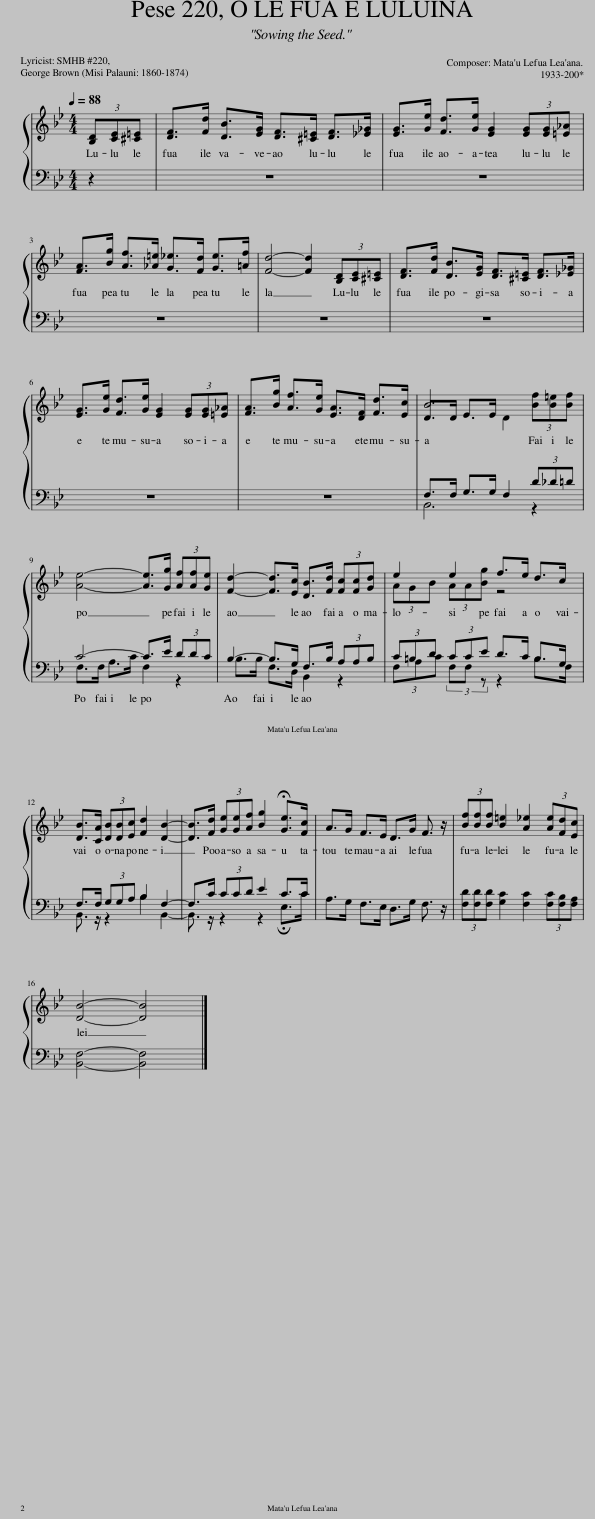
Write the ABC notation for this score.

X:1
%%score { ( 1 3 ) | ( 2 4 ) }
L:1/8
Q:1/4=88
M:4/4
I:linebreak $
K:Bb
V:1 treble
V:3 treble
V:2 bass
V:4 bass
V:1
 (3[B,D][CE][^C=E] | [DF]>[Fd] [DB]>[EG] [DF]>[^C=E] [DF]>[_E_G] | [EG]>[Ge] [Fd]>[Ge] [EG]2 (3[EG][EG][=E_A] |$ [FA]>[Bg] [Af]>[_A=e] [G_e]>[Fd] [Ge]>[=Af] | [Fd]4- [Fd]2 (3[B,D][CE][^C=E] | %5
 [DF]>[Fd] [DB]>[EG] [DF]>[^C=E] [DF]>[_E_G] |$ [EG]>[Ge] [Fd]>[Ge] [EG]2 (3[EG][EG][=E_A] | [FA]>[Bg] [Af]>[Ge] [EA]>[DF] [Fd]>[Ec] | B6 (3[Bf][B=e][Bf] |$ [Ae]4- [Ae]>[Gg] (3[Af][Af][Ge] | %10
 [Fd]2- [Fd]>[Ec] [DB]>[Fd] (3[Fc][Fc][Gd] | e2 e2 f>e d>c |$ [DB]>[CA] (3[DB][DB][Ec] [Fd]2 [DB]2- | [DB]>[Fd] (3[Ge][Ge][Af] [Bg]2 !fermata![Ge]>[Fc] | A>G F>E D>G F3/2 z/ | %15
 (3[Bf][Bf][Bf] [B=e]2 [A_e]2 (3[Ae][Fd][Ec] |$ [DB]4- [DB]4 |] %17
V:2
 z2 | z8 | z8 |$ z8 | z8 | %5
 z8 |$ z8 | z8 | F,>F, G,>G, F,2 (3D_D=D |$ C4- C>E (3DDC | %10
 B,2- B,>G, F,>B, (3A,A,B, | (3C=B,D (3CCE D>C B,>G, |$ F,>F, (3G,G,A, B,2 F,2- | F,>C (3CCD E2 C>C | A,>G, F,>E, D,>G, F,3/2 z/ | %15
 (3[F,D][F,D][F,D] [G,C]2 [F,C]2 (3[F,C][F,B,][F,A,] |$ [B,,F,]4- [B,,F,]4 |] %17
V:3
 x2 | x8 | x8 |$ x8 | x8 | %5
 x8 |$ x8 | x8 | D>D E>E D2 x2 |$ x8 | %10
 x8 | (3AGB (3AA[Bg] z4 |$ x8 | x8 | x8 | %15
 x8 |$ x8 |] %17
V:4
 x2 | x8 | x8 |$ x8 | x8 | %5
 x8 |$ x8 | x8 | B,,6 z2 |$ F,>F, A,>C F,2 z2 | %10
 B,>B, F,>D, B,,2 z2 | (3F,A,C (3F,F, z z2 =B,>F, |$ B,,3/2 z/ z2 B,2 B,,2- | B,,3/2 z/ z2 z2 !fermata!E,>C | x8 | %15
 x8 |$ x8 |] %17
